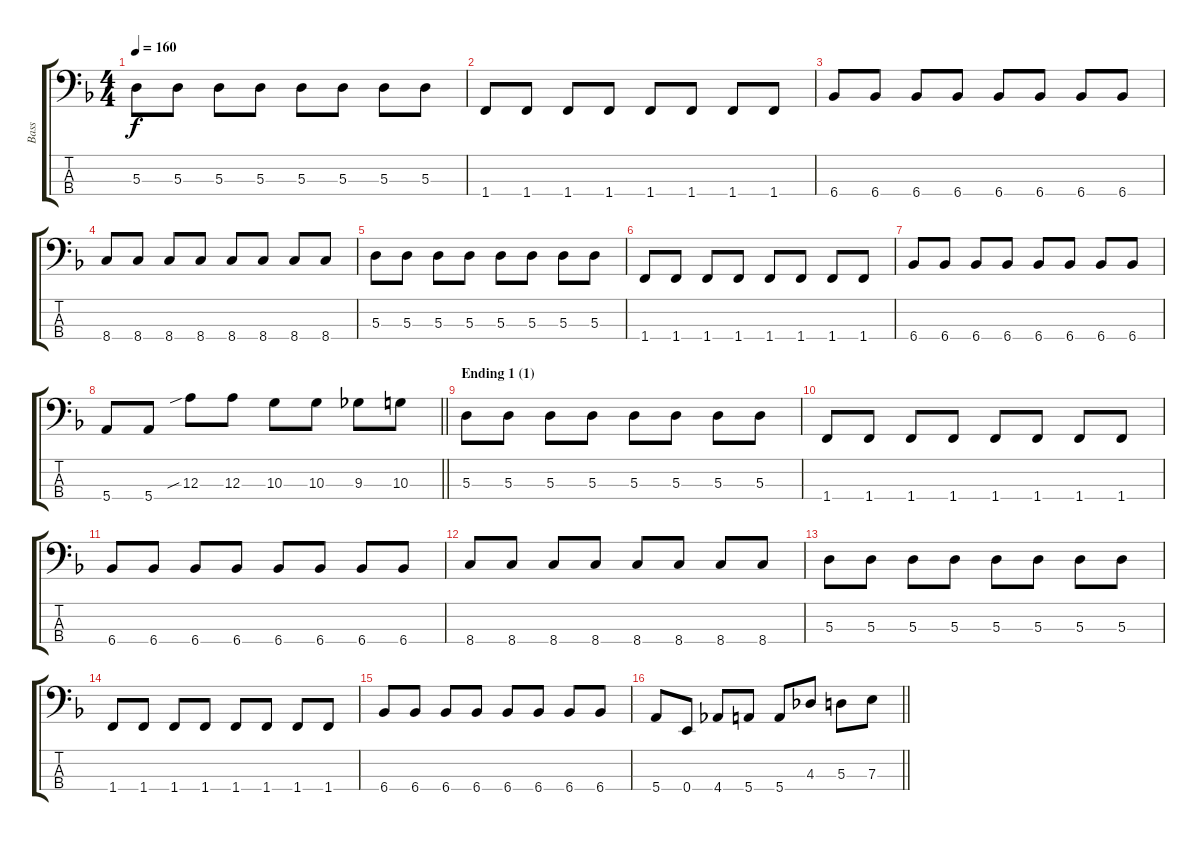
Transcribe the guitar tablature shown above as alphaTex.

\track ("Bass" "Bass") {instrument electricbasspick}
\staff {score tabs}
\tuning (G2 D2 A1 E1) {hide}
\ts (4 4)
\tempo 160
\clef f4
\ks f
5.3.8{dy f} 5.3.8 5.3.8 5.3.8 5.3.8 5.3.8 5.3.8 5.3.8 |
1.4.8 1.4.8 1.4.8 1.4.8 1.4.8 1.4.8 1.4.8 1.4.8 |
6.4.8 6.4.8 6.4.8 6.4.8 6.4.8 6.4.8 6.4.8 6.4.8 |
8.4.8 8.4.8 8.4.8 8.4.8 8.4.8 8.4.8 8.4.8 8.4.8 |
5.3.8 5.3.8 5.3.8 5.3.8 5.3.8 5.3.8 5.3.8 5.3.8 |
1.4.8 1.4.8 1.4.8 1.4.8 1.4.8 1.4.8 1.4.8 1.4.8 |
6.4.8 6.4.8 6.4.8 6.4.8 6.4.8 6.4.8 6.4.8 6.4.8 |
\barLineRight lightlight
5.4.8 5.4.8 12.3{sib}.8 12.3.8 10.3.8 10.3.8 9.3.8 10.3.8 |
\section ("" "Ending 1 (1)")
5.3.8 5.3.8 5.3.8 5.3.8 5.3.8 5.3.8 5.3.8 5.3.8 |
1.4.8 1.4.8 1.4.8 1.4.8 1.4.8 1.4.8 1.4.8 1.4.8 |
6.4.8 6.4.8 6.4.8 6.4.8 6.4.8 6.4.8 6.4.8 6.4.8 |
8.4.8 8.4.8 8.4.8 8.4.8 8.4.8 8.4.8 8.4.8 8.4.8 |
5.3.8 5.3.8 5.3.8 5.3.8 5.3.8 5.3.8 5.3.8 5.3.8 |
1.4.8 1.4.8 1.4.8 1.4.8 1.4.8 1.4.8 1.4.8 1.4.8 |
6.4.8 6.4.8 6.4.8 6.4.8 6.4.8 6.4.8 6.4.8 6.4.8 |
\barLineRight lightlight
5.4.8 0.4.8 4.4.8 5.4.8 5.4.8 4.3.8 5.3.8 7.3.8
